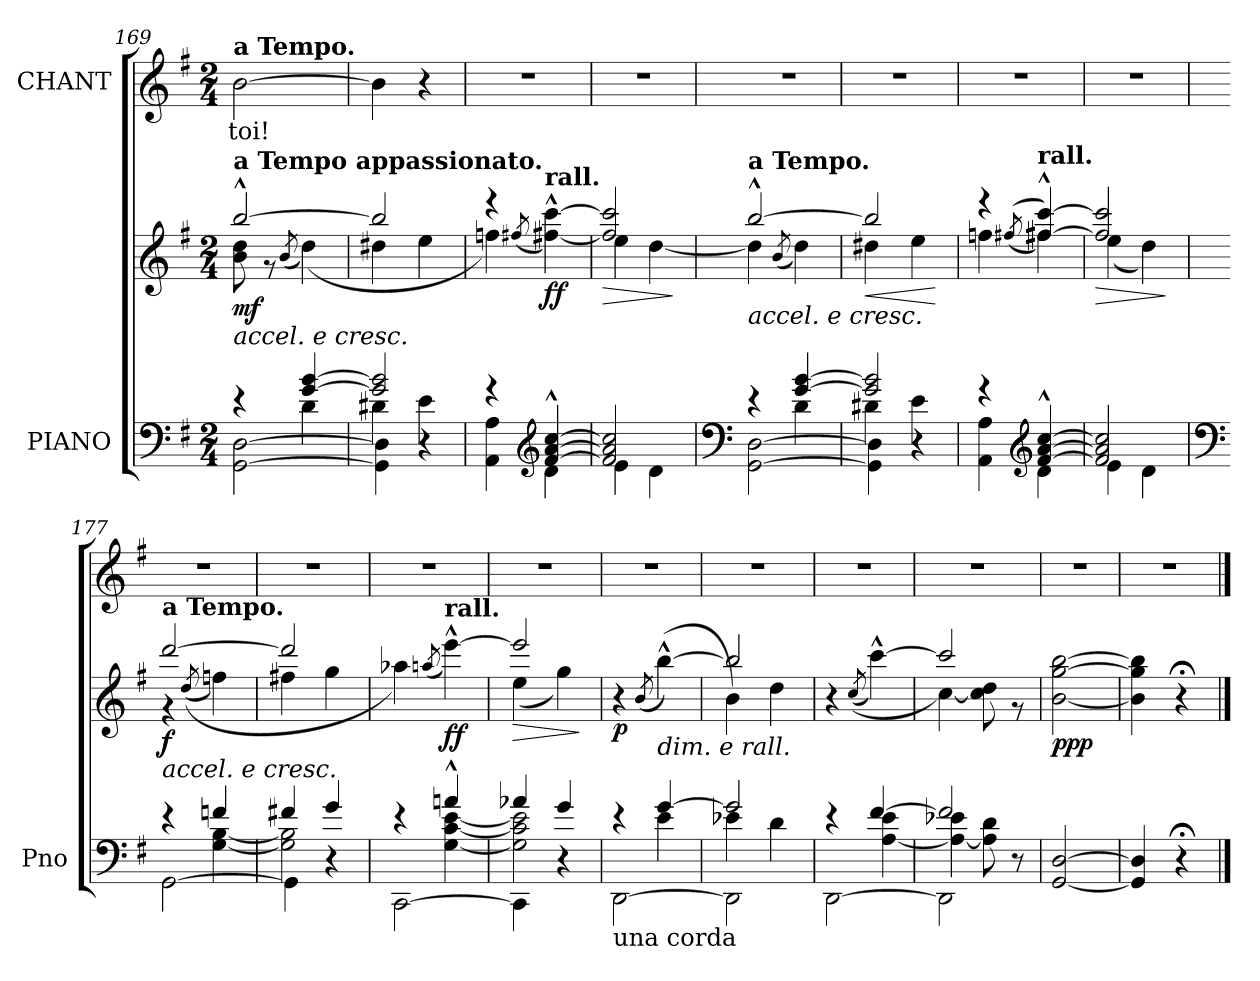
**kern	**kern	**dynam	**kern	**text
*part2	*part2	*part2	*part1	*part1
*staff3	*staff2	*staff2/3	*staff1	*staff1
*I"PIANO	*	*	*I"CHANT	*
*I'Pno	*	*	*	*
*clefF4	*clefG2	*	*clefG2	*
*k[f#]	*k[f#]	*	*k[f#]	*
*M2/4	*M2/4	*	*M2/4	*
=169	=169	=169	=169	=169
*^	*^	*	*	*
*	*^	*	*	*	*	*
!	!	!	!	!	!	!LO:TX:a:B:t=a Tempo.	!
!	!	!	!LO:TX:a:B:t=a Tempo appassionato.	!	!	!	!
!	!	!	!LO:TX:b:i:t=accel.     e      cresc.	!	!	!	!
!	!	!	!	!	!LO:DY:b	!	!LO:LY:b
4r	4ryy	[2GG\ [2D\	[2bb^^/	8b\ 8dd\	mf	[2b\	toi!
.	.	.	.	8r	.	.	.
.	.	.	.	(8qb/	.	.	.
[>4g/ [>4b/	4d\	.	.	(4dd\)	.	.	.
=170	=170	=170	=170	=170	=170	=170	=170
2g/] 2b/]	4d#X\	4GG\] 4D\]	2bb/]	4dd#X\	.	4b\]	.
.	4e\	4r	.	4ee\	.	4r	.
*	*v	*v	*	*	*	*	*
!!LO:LB:g=z
=171	=171	=171	=171	=171	=171	=171
4r	4AA\ 4A\	4r	4ffn\)	.	2r	.
*clefG2	*	*	*	*	*	*
.	.	(8qff#X/	.	.	.	.
!	!	!LO:TX:a:B:t=rall.	!	!	!	!
!	!	!	!	!LO:DY:b	!	!
[4f#/^^ [4a/^^ [4cc/^^	4d\	[4ff#\^^ [4ccc\^^)	4ryy	ff	.	.
=172	=172	=172	=172	=172	=172	=172
!	!	!	!	!LO:HP:b	!	!
2f#/] 2a/] 2cc/]	4e\	2ff#/] 2ccc/]	4ee\	>	2r	.
.	4d\	.	[4dd\	.	.	.
*v	*v	*	*	*	*	*
*	*v	*v	*	*	*
.	.	]	.	.
=173	=173	=173	=173	=173
*clefF4	*	*	*	*
*^	*^	*	*	*
*	*^	*	*	*	*	*
!	!	!	!LO:TX:a:B:t=a Tempo.	!	!	!	!
!	!	!	!LO:TX:b:i:t=accel.    e    cresc.	!	!	!	!
4r	4ryy	[2GG\ [2D\	[2bb^^/	4dd\]	.	2r	.
.	.	.	.	(8qb/	.	.	.
[>4g/ [>4b/	4d\	.	.	4dd\)	.	.	.
=174	=174	=174	=174	=174	=174	=174	=174
!	!	!	!	!	!LO:HP:b	!	!
2g/] 2b/]	4d#X\	4GG\] 4D\]	2bb/]	4dd#X\	<	2r	.
.	4e\	4r	.	4ee\	.	.	.
*v	*v	*v	*	*	*	*	*
*	*v	*v	*	*	*
.	.	[	.	.
=175	=175	=175	=175	=175
*^	*^	*	*	*
4r	4AA\ 4A\	4r	4ffn\	.	2r	.
*clefG2	*	*	*	*	*	*
.	.	.	((8qff#X/	.	.	.
!	!	!LO:TX:a:B:t=rall.	!	!	!	!
[4f#/^^ [4a/^^ [4cc/^^	4d\	[4ff#X/^^ [4ccc/^^	4ff#\))	.	.	.
=176	=176	=176	=176	=176	=176	=176
!	!	!	!	!LO:HP:b	!	!
2f#/] 2a/] 2cc/]	4e\	2ff#/] 2ccc/]	(<4ee\	>	2r	.
.	4d\	.	4dd\)	.	.	.
*v	*v	*	*	*	*	*
*	*v	*v	*	*	*
.	.	]	.	.
=177	=177	=177	=177	=177
*clefF4	*	*	*	*
*^	*^	*	*	*
*	*^	*	*	*	*	*
!	!	!	!LO:TX:a:B:t=a Tempo.	!	!	!	!
!	!	!	!LO:TX:b:i:t=accel.    e    cresc.	!	!	!	!
!	!	!	!	!	!LO:DY:b	!	!
4r	4ryy	[2GG\	[2ddd/	4r	f	2r	.
.	.	.	.	((<8qdd/	.	.	.
4fn/	[4G\ [4B\	.	.	4ffn\)	.	.	.
=178	=178	=178	=178	=178	=178	=178	=178
4f#X/	2G\] 2B\]	4GG\]	2ddd/]	4ff#X\	.	2r	.
4g/	.	4r	.	4gg\	.	.	.
!!LO:LB:g=z
=179	=179	=179	=179	=179	=179	=179	=179
4r	4ryy	[2CC\	4ryy	4aa-X\)	.	2r	.
.	.	.	(8qaan/	.	.	.	.
!	!	!	!LO:TX:a:B:t=rall.	!	!	!	!
!	!	!	!	!	!LO:DY:b	!	!
4an^^/	[4G\ [4c\ [4e\	.	[>4eee^^\)	4ryy	ff	.	.
=180	=180	=180	=180	=180	=180	=180	=180
!	!	!	!	!	!LO:HP:b	!	!
4a-X/	2G\] 2c\] 2e\]	4CC\]	2eee/]	(4ee\	>	2r	.
4g/	.	4r	.	4gg\)	.	.	.
*v	*v	*v	*	*	*	*	*
*	*v	*v	*	*	*
.	.	]	.	.
=181	=181	=181	=181	=181
*^	*	*	*	*
*	*^	*	*	*	*
!LO:TX:b:t=una corda	!	!	!	!	!	!
!	!	!	!	!LO:DY:b	!	!
4r	4ryy	[2DD\	4r	p	2r	.
.	.	.	(8qb/	.	.	.
!	!	!	!LO:TX:b:i:t=dim.  e  rall.	!	!	!
[4g/	4e\	.	([>4bb^^\)	.	.	.
=182	=182	=182	=182	=182	=182	=182
*	*	*	*^	*	*	*
2g/]	4e-X\	2DD\]	2bb/]	4b\)	.	2r	.
.	4d\	.	.	4dd\	.	.	.
*	*	*	*v	*v	*	*	*
=183	=183	=183	=183	=183	=183	=183
4r	4ryy	[2DD\	4r	.	2r	.
.	.	.	((8qcc/	.	.	.
[4f#/	[4A\ 4e\	.	[>4ccc^^\)	.	.	.
=184	=184	=184	=184	=184	=184	=184
*	*	*	*^	*	*	*
2f#/]	4A\_ 4e-X\	2DD\]	2ccc/]	[4cc\)	.	2r	.
.	8A\] 8d\	.	.	8cc\] 8dd\	.	.	.
.	8r	.	.	8r	.	.	.
*	*v	*v	*	*	*	*	*
=185	=185	=185	=185	=185	=185	=185
!	!	!	!	!LO:DY:b	!	!
*v	*v	*	*	*	*	*
*	*v	*v	*	*	*
[2GG/ [2D/	[2b\ [2gg\ [2bb\	ppp	2r	.
=186	=186	=186	=186	=186
4GG/] 4D/]	4b\] 4gg\] 4bb\]	.	2r	.
4r;<	4r;<	.	.	.
==	==	==	==	==
*-	*-	*-	*-	*-
